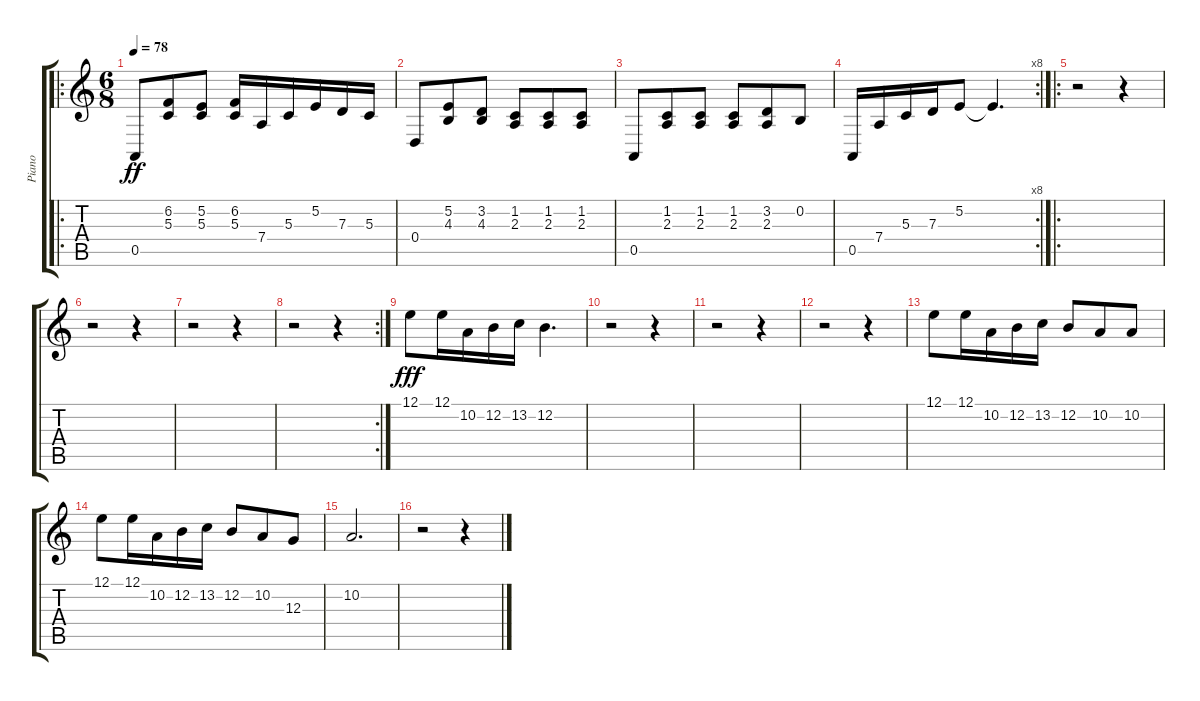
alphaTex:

\track ("Piano" "Piano") {instrument acousticgrandpiano}
\staff {score tabs}
\tuning (E4 B3 G3 D3 A2 E2) {hide}
\ro
\ts (6 8)
\tempo 78
\clef g2
\ks c
0.5.8{dy ff instrument acousticgrandpiano} (6.2 5.3).8 (5.2 5.3).8 (6.2 5.3).16 7.4.16 5.3.16 5.2.16 7.3.16 5.3.16 |
0.4.8 (5.2 4.3).8 (3.2 4.3).8 (1.2 2.3).8 (1.2 2.3).8 (1.2 2.3).8 |
0.5.8 (1.2 2.3).8 (1.2 2.3).8 (1.2 2.3).8 (3.2 2.3).8 0.2.8 |
\rc 8
0.5.16 7.4.16 5.3.16 7.3.16 5.2.8 5.2{t}.4{d} |
\ro
r.2 r.4 |
r.2 r.4 |
r.2 r.4 |
\rc 2
r.2 r.4 |
12.1.8{dy fff} 12.1.16 10.2.16 12.2.16 13.2.16 12.2.4{d} |
r.2 r.4 |
r.2 r.4 |
r.2 r.4 |
12.1.8 12.1.16 10.2.16 12.2.16 13.2.16 12.2.8 10.2.8 10.2.8 |
12.1.8 12.1.16 10.2.16 12.2.16 13.2.16 12.2.8 10.2.8 12.3.8 |
10.2.2{d} |
r.2 r.4
